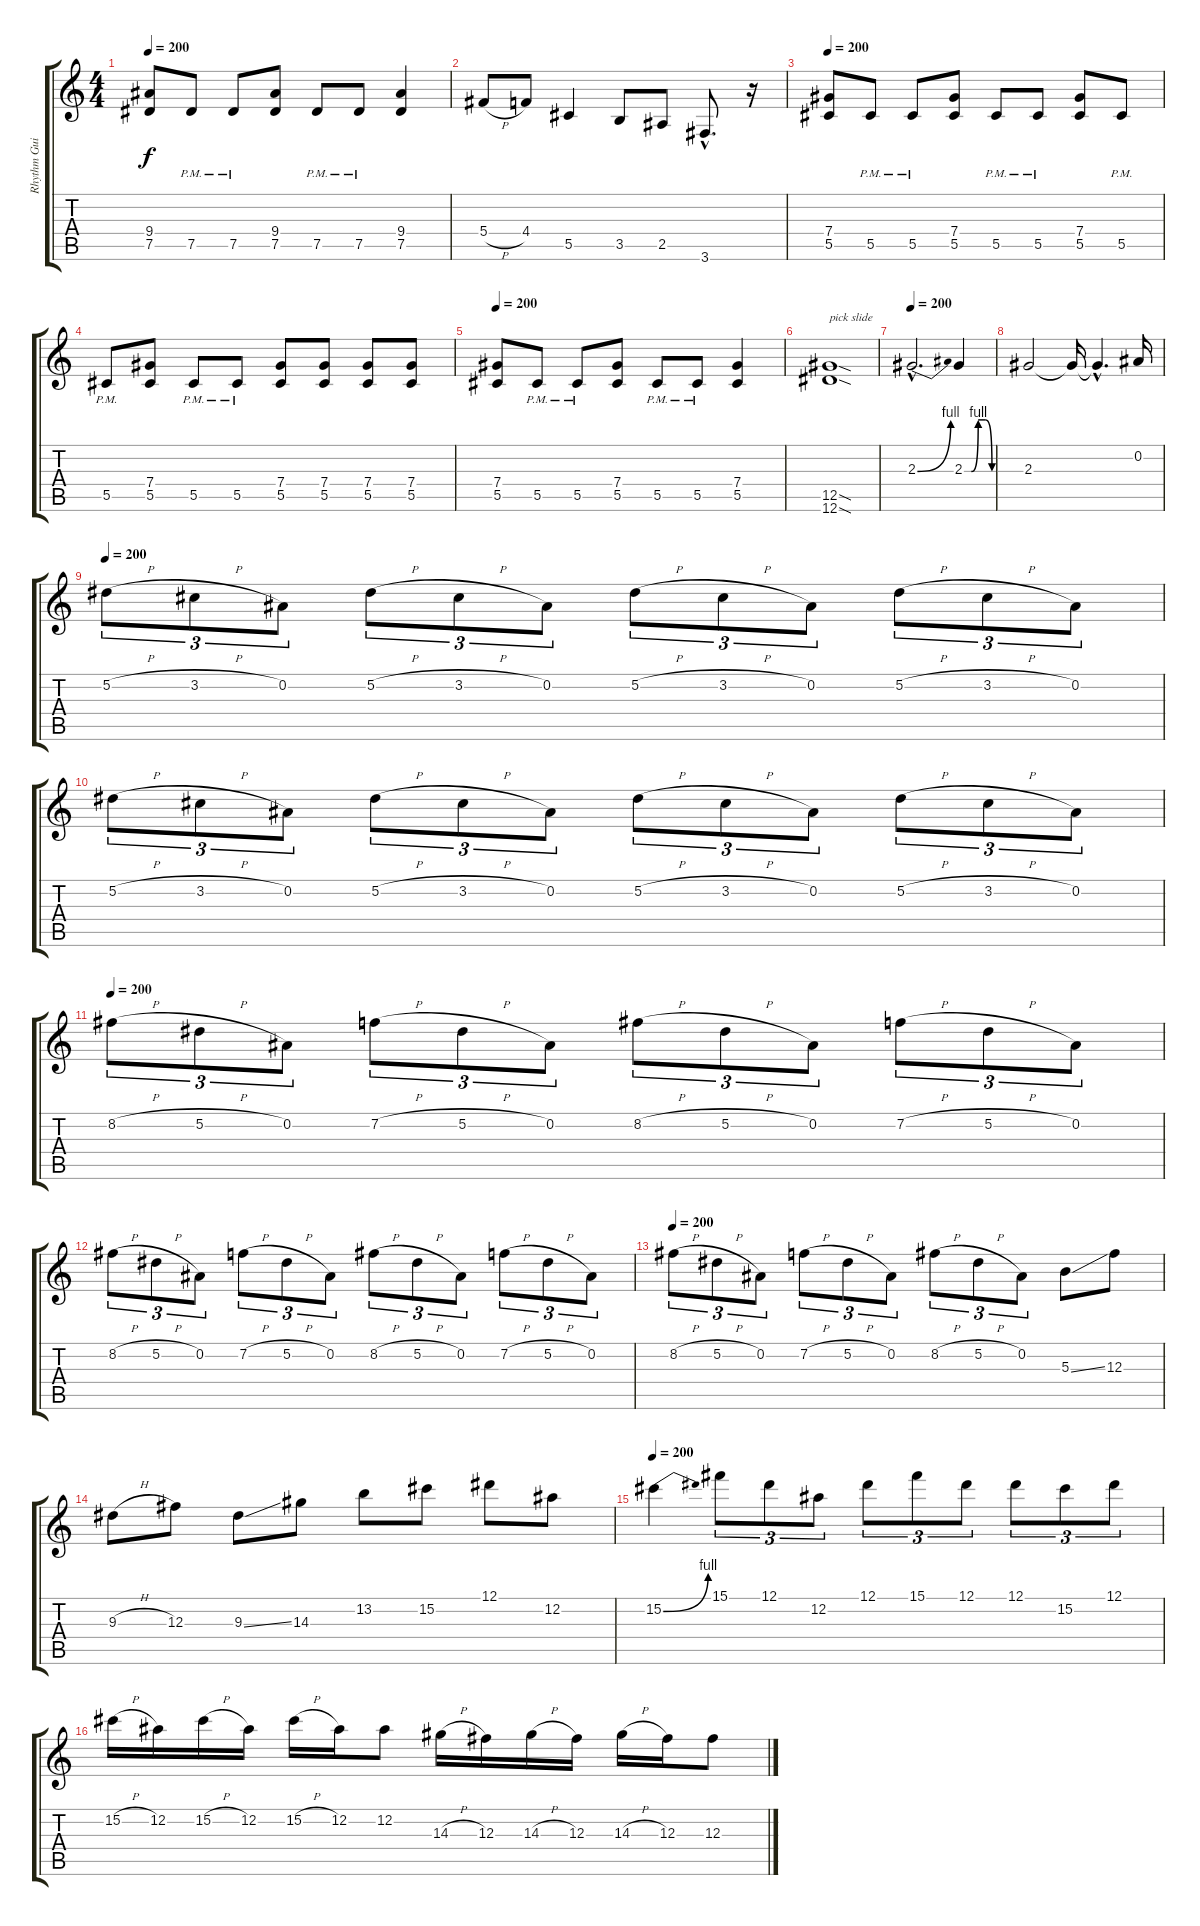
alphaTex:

\track ("Rhythm Guitar" "Rhythm Gui") {instrument distortionguitar}
\staff {score tabs}
\tuning (Eb4 Bb3 Gb3 Db3 Ab2 Eb2) {hide}
\ts (4 4)
\tempo 200
\clef g2
\ks c
(9.4 7.5).8{dy f} 7.5{pm}.8 7.5{pm}.8 (9.4 7.5).8 7.5{pm}.8 7.5{pm}.8 (9.4 7.5).4 |
5.4{h}.8 4.4.8 5.5.4 3.5.8 2.5.8 3.6{hac}.8{d} r.16 |
\tempo 200
(7.4 5.5).8 5.5{pm}.8 5.5{pm}.8 (7.4 5.5).8 5.5{pm}.8 5.5{pm}.8 (7.4 5.5).8 5.5{pm}.8 |
5.5{pm}.8 (7.4 5.5).8 5.5{pm}.8 5.5{pm}.8 (7.4 5.5).8 (7.4 5.5).8 (7.4 5.5).8 (7.4 5.5).8 |
\tempo 200
(7.4 5.5).8 5.5{pm}.8 5.5{pm}.8 (7.4 5.5).8 5.5{pm}.8 5.5{pm}.8 (7.4 5.5).4 |
(12.5{sod} 12.6{sod}).1{txt "pick slide"} |
\tempo 200
2.3{be (bend 0 0 60 4) hac}.2{d volume 12} 2.3{be (custom 0 0 15 0 30 4 45 4 60 0)}.4 |
2.3.2 2.3{t}.16 2.3{hac t}.4{d} 0.2.16 |
\tempo 200
5.2{h}.8{tu (3 2)} 3.2{h}.8{tu (3 2)} 0.2.8{tu (3 2)} 5.2{h}.8{tu (3 2)} 3.2{h}.8{tu (3 2)} 0.2.8{tu (3 2)} 5.2{h}.8{tu (3 2)} 3.2{h}.8{tu (3 2)} 0.2.8{tu (3 2)} 5.2{h}.8{tu (3 2)} 3.2{h}.8{tu (3 2)} 0.2.8{tu (3 2)} |
5.2{h}.8{tu (3 2)} 3.2{h}.8{tu (3 2)} 0.2.8{tu (3 2)} 5.2{h}.8{tu (3 2)} 3.2{h}.8{tu (3 2)} 0.2.8{tu (3 2)} 5.2{h}.8{tu (3 2)} 3.2{h}.8{tu (3 2)} 0.2.8{tu (3 2)} 5.2{h}.8{tu (3 2)} 3.2{h}.8{tu (3 2)} 0.2.8{tu (3 2)} |
\tempo 200
8.2{h}.8{tu (3 2)} 5.2{h}.8{tu (3 2)} 0.2.8{tu (3 2)} 7.2{h}.8{tu (3 2)} 5.2{h}.8{tu (3 2)} 0.2.8{tu (3 2)} 8.2{h}.8{tu (3 2)} 5.2{h}.8{tu (3 2)} 0.2.8{tu (3 2)} 7.2{h}.8{tu (3 2)} 5.2{h}.8{tu (3 2)} 0.2.8{tu (3 2)} |
8.2{h}.8{tu (3 2)} 5.2{h}.8{tu (3 2)} 0.2.8{tu (3 2)} 7.2{h}.8{tu (3 2)} 5.2{h}.8{tu (3 2)} 0.2.8{tu (3 2)} 8.2{h}.8{tu (3 2)} 5.2{h}.8{tu (3 2)} 0.2.8{tu (3 2)} 7.2{h}.8{tu (3 2)} 5.2{h}.8{tu (3 2)} 0.2.8{tu (3 2)} |
\tempo 200
8.2{h}.8{tu (3 2)} 5.2{h}.8{tu (3 2)} 0.2.8{tu (3 2)} 7.2{h}.8{tu (3 2)} 5.2{h}.8{tu (3 2)} 0.2.8{tu (3 2)} 8.2{h}.8{tu (3 2)} 5.2{h}.8{tu (3 2)} 0.2.8{tu (3 2)} 5.3{ss}.8 12.3.8 |
9.3{h}.8 12.3.8 9.3{ss}.8 14.3.8 13.2.8 15.2.8 12.1.8 12.2.8 |
\tempo 200
15.2{be (bend 0 0 60 4)}.4 15.1.8{tu (3 2)} 12.1.8{tu (3 2)} 12.2.8{tu (3 2)} 12.1.8{tu (3 2)} 15.1.8{tu (3 2)} 12.1.8{tu (3 2)} 12.1.8{tu (3 2)} 15.2.8{tu (3 2)} 12.1.8{tu (3 2)} |
15.2{h}.16 12.2.16 15.2{h}.16 12.2.16 15.2{h}.16 12.2.16 12.2.8 14.3{h}.16 12.3.16 14.3{h}.16 12.3.16 14.3{h}.16 12.3.16 12.3.8
